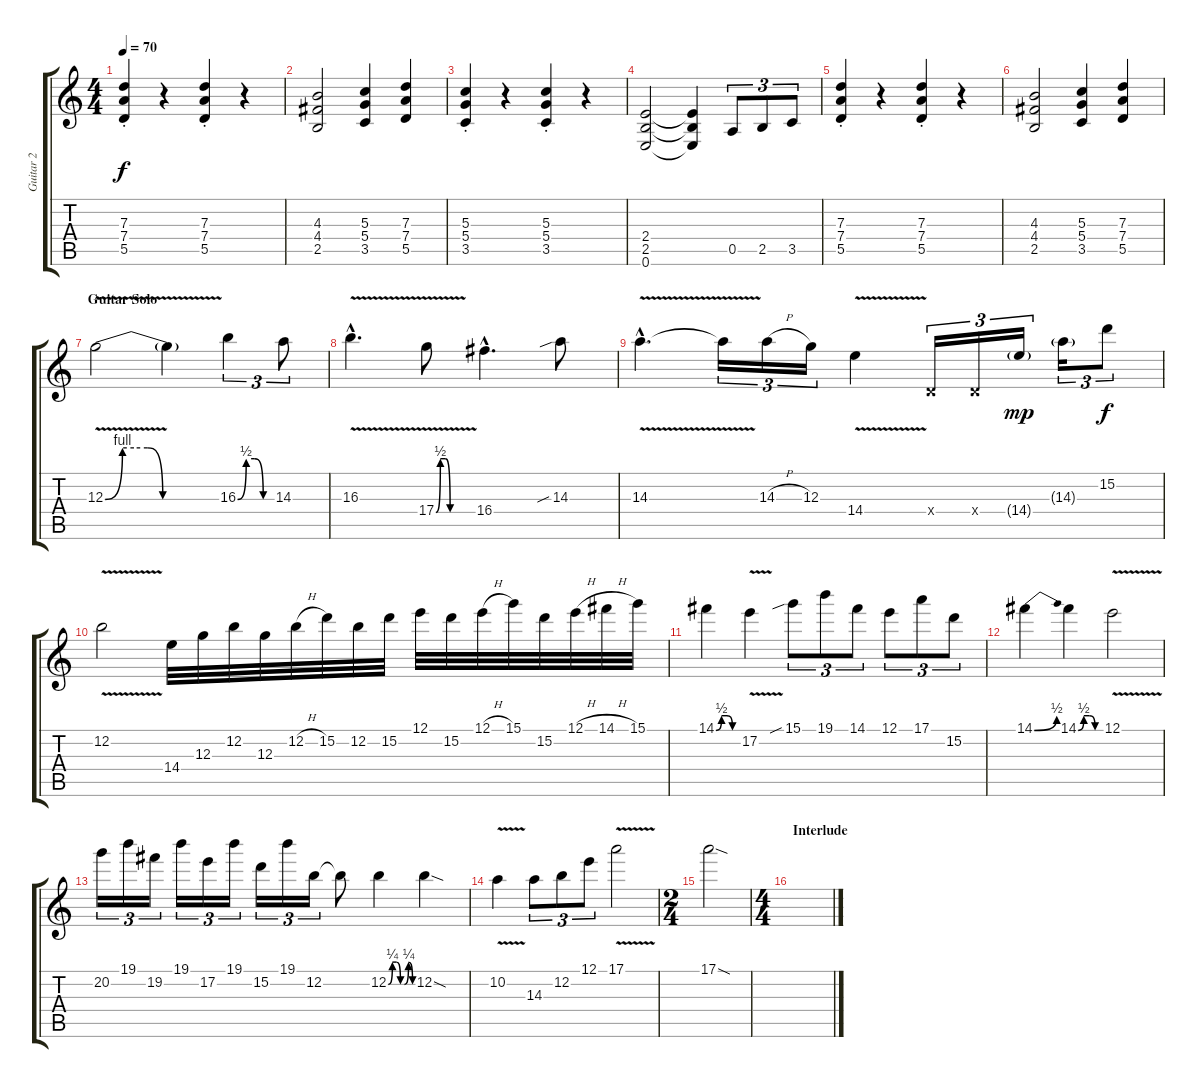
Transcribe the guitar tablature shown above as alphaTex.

\track ("Guitar 2" "Guitar 2") {instrument overdrivenguitar}
\staff {score tabs}
\tuning (E4 B3 G3 D3 A2 E2) {hide}
\ts (4 4)
\tempo 70
\clef g2
\ks c
(7.3{st} 7.4{st} 5.5{st}).4{dy f} r.4 (7.3{st} 7.4{st} 5.5{st}).4 r.4 |
(4.3 4.4 2.5).2 (5.3 5.4 3.5).4 (7.3 7.4 5.5).4 |
(5.3{st} 5.4{st} 3.5{st}).4 r.4 (5.3{st} 5.4{st} 3.5{st}).4 r.4 |
(2.4 2.5 0.6).2 (2.4{t} 2.5{t} 0.6{t}).4 0.5.8{tu (3 2)} 2.5.8{tu (3 2)} 3.5.8{tu (3 2)} |
(7.3{st} 7.4{st} 5.5{st}).4 r.4 (7.3{st} 7.4{st} 5.5{st}).4 r.4 |
(4.3 4.4 2.5).2 (5.3 5.4 3.5).4 (7.3 7.4 5.5).4 |
\section ("" "Guitar Solo")
12.3{be (custom 0 0 9 4 15 4 22 4 30 0 45 0 60 0) v}.2 12.3{t}.4 16.3{be (custom 0 0 15 2 30 2 45 0 60 0)}.4{tu (3 2)} 14.3.8{tu (3 2)} |
16.3{v hac}.4{d} 17.4{be (custom 0 0 7 2 15 2 23 0 45 0 60 0) v}.8 16.4{hac}.4{d} 14.3{sib}.8 |
14.3{v hac}.4{d} 14.3{t}.16{tu (3 2)} 14.3{h}.16{tu (3 2)} 12.3.16{tu (3 2)} 14.4{v}.4 0.4{x}.16{tu (3 2)} 0.4{x}.16{tu (3 2)} 14.4{g}.16{tu (3 2) dy mp} 14.3{g}.16{tu (3 2)} 15.2.8{tu (3 2) dy f} |
12.2{v}.2 14.4.32 12.3.32 12.2.32 12.3.32 12.2{h}.32 15.2.32 12.2.32 15.2.32 12.1.32 15.2.32 12.1{h}.32 15.1.32 15.2.32 12.1{h}.32 14.1{h}.32 15.1.32 |
14.1{be (custom 0 0 15 2 30 2 45 0 60 0)}.4 17.2{v}.4 15.1{sib}.8{tu (3 2)} 19.1.8{tu (3 2)} 14.1.8{tu (3 2)} 12.1.8{tu (3 2)} 17.1.8{tu (3 2)} 15.2.8{tu (3 2)} |
14.1{be (bend 0 0 60 2)}.4 14.1{be (custom 0 0 15 2 30 2 45 0 60 0)}.4 12.1{v}.2 |
20.2.16{tu (3 2)} 19.1.16{tu (3 2)} 19.2.16{tu (3 2)} 19.1.16{tu (3 2)} 17.2.16{tu (3 2)} 19.1.16{tu (3 2)} 15.2.16{tu (3 2)} 19.1.16{tu (3 2)} 12.2.16{tu (3 2)} 12.2{t}.8 12.2{be (custom 0 0 10 1 20 1 30 0 40 0 50 1 60 0)}.4 12.2{sod}.4 |
10.2{v}.4 14.3.8{tu (3 2)} 12.2.8{tu (3 2)} 12.1.8{tu (3 2)} 17.1{v}.2 |
\ts (2 4)
17.1{sod}.2 |
\ts (4 4)
\section ("" "Interlude")
